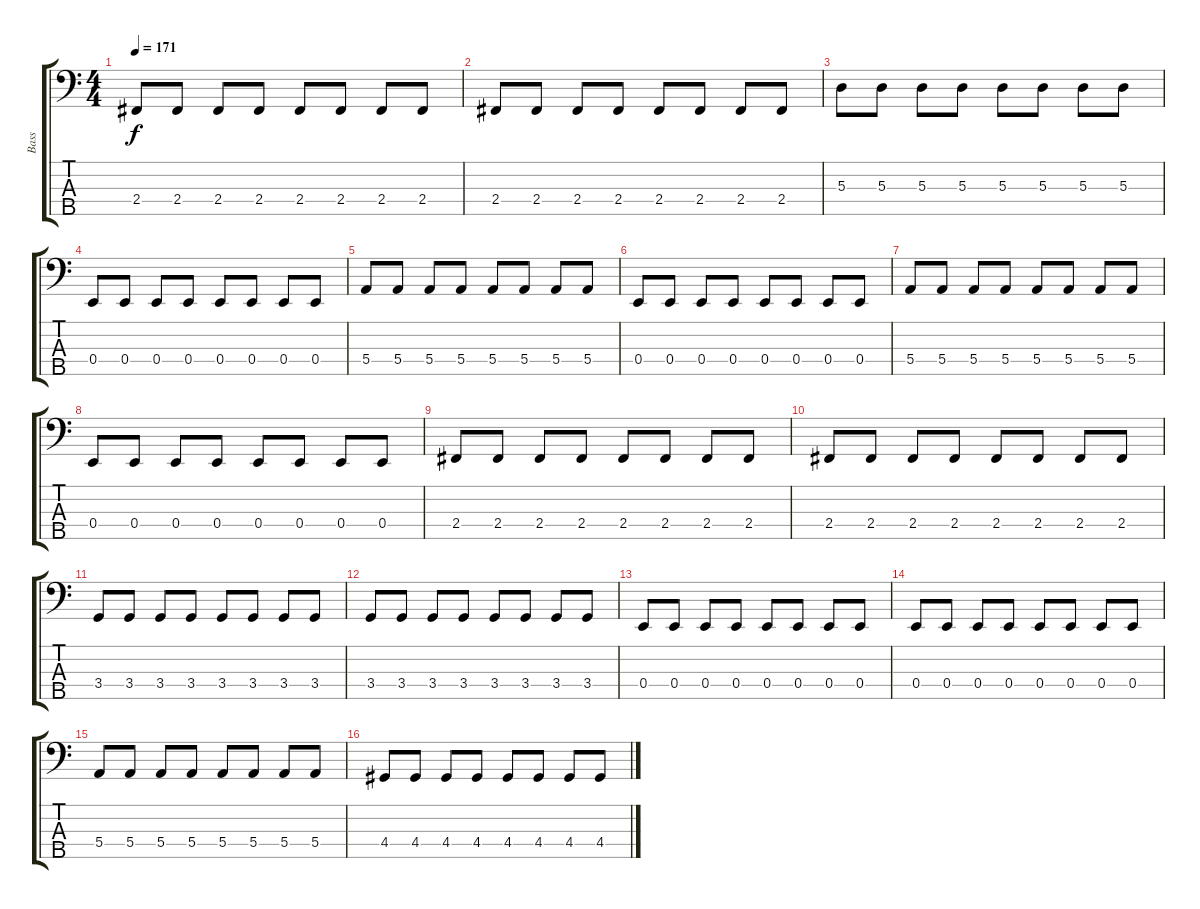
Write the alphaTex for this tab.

\track ("Bass" "Bass") {instrument electricbasspick}
\staff {score tabs}
\tuning (G2 D2 A1 E1 B0) {hide}
\ts (4 4)
\tempo 171
\clef f4
\ks c
2.4.8{dy f} 2.4.8 2.4.8 2.4.8 2.4.8 2.4.8 2.4.8 2.4.8 |
2.4.8 2.4.8 2.4.8 2.4.8 2.4.8 2.4.8 2.4.8 2.4.8 |
5.3.8 5.3.8 5.3.8 5.3.8 5.3.8 5.3.8 5.3.8 5.3.8 |
0.4.8 0.4.8 0.4.8 0.4.8 0.4.8 0.4.8 0.4.8 0.4.8 |
5.4.8 5.4.8 5.4.8 5.4.8 5.4.8 5.4.8 5.4.8 5.4.8 |
0.4.8 0.4.8 0.4.8 0.4.8 0.4.8 0.4.8 0.4.8 0.4.8 |
5.4.8 5.4.8 5.4.8 5.4.8 5.4.8 5.4.8 5.4.8 5.4.8 |
0.4.8 0.4.8 0.4.8 0.4.8 0.4.8 0.4.8 0.4.8 0.4.8 |
2.4.8 2.4.8 2.4.8 2.4.8 2.4.8 2.4.8 2.4.8 2.4.8 |
2.4.8 2.4.8 2.4.8 2.4.8 2.4.8 2.4.8 2.4.8 2.4.8 |
3.4.8 3.4.8 3.4.8 3.4.8 3.4.8 3.4.8 3.4.8 3.4.8 |
3.4.8 3.4.8 3.4.8 3.4.8 3.4.8 3.4.8 3.4.8 3.4.8 |
0.4.8 0.4.8 0.4.8 0.4.8 0.4.8 0.4.8 0.4.8 0.4.8 |
0.4.8 0.4.8 0.4.8 0.4.8 0.4.8 0.4.8 0.4.8 0.4.8 |
5.4.8 5.4.8 5.4.8 5.4.8 5.4.8 5.4.8 5.4.8 5.4.8 |
4.4.8 4.4.8 4.4.8 4.4.8 4.4.8 4.4.8 4.4.8 4.4.8
